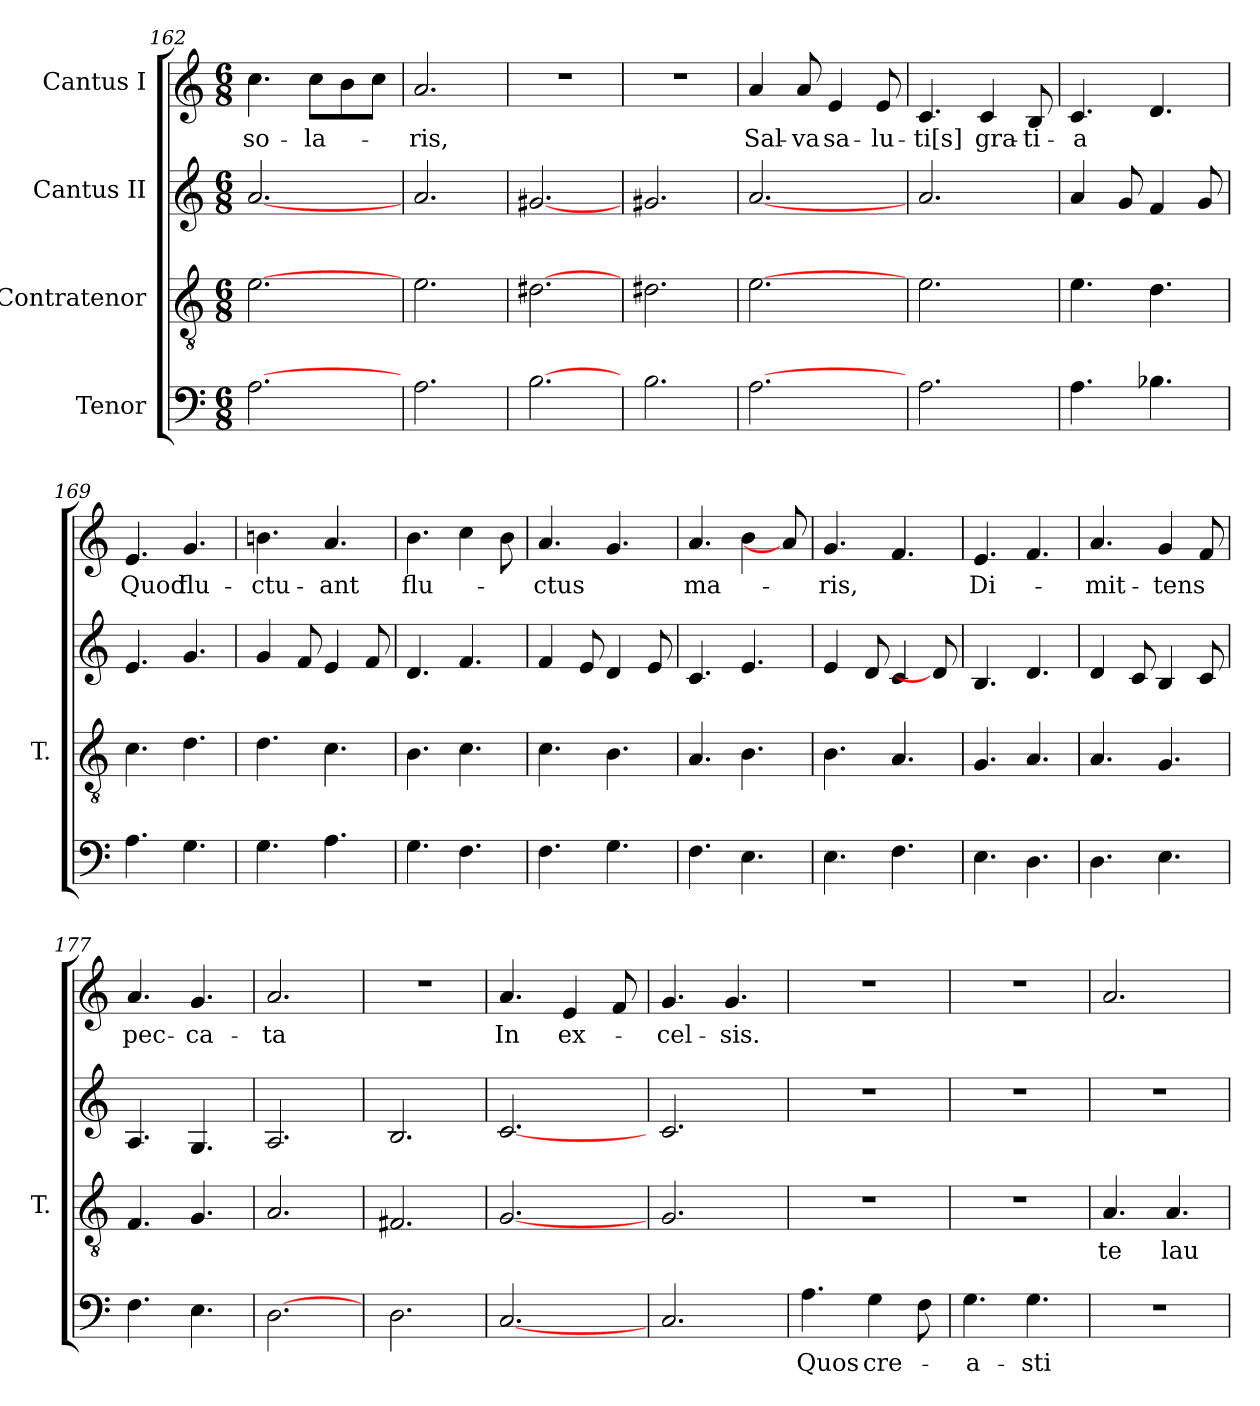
**kern	**text	**kern	**text	**kern	**kern	**text
*part4	*part4	*part3	*part3	*part2	*part1	*part1
*staff4	*staff4	*staff3	*staff3	*staff2	*staff1	*staff1
*I"Tenor	*	*I"Contratenor	*	*I"Cantus II	*I"Cantus I	*
*	*	*I'T.	*	*	*	*
*clefF4	*	*clefGv2	*	*clefG2	*clefG2	*
*	*	*ITrd7c12	*	*	*	*
*k[]	*	*k[]	*	*k[]	*k[]	*
*C:	*	*C:	*	*C:	*C:	*
*M6/8	*	*M6/8	*	*M6/8	*M6/8	*
=162	=162	=162	=162	=162	=162	=162
!	!	!	!	!	!	!LO:LY:b:color=#000000
[2.Ai\	.	[2.Ei\	.	[2.ai/	4.cci\	so-
!	!	!	!	!	!	!LO:LY:b:color=#000000
.	.	.	.	.	8cci\L	-la-
.	.	.	.	.	8bi\	.
.	.	.	.	.	8cci\J	.
=163	=163	=163	=163	=163	=163	=163
!	!	!	!	!	!	!LO:LY:b:color=#000000
2.Ai\	.	2.Ei\	.	2.ai/	2.ai/	-ris,
=164	=164	=164	=164	=164	=164	=164
!	!	!	!	!	!LO:N:vis=1	!
[2.Bi\	.	[2.D#Xi\	.	[2.g#Xi/	2.r	.
=165	=165	=165	=165	=165	=165	=165
!	!	!	!	!	!LO:N:vis=1	!
2.Bi\	.	2.D#i\	.	2.g#i/	2.r	.
=166	=166	=166	=166	=166	=166	=166
!	!	!	!	!	!	!LO:LY:b:color=#000000
[2.Ai\	.	[2.Ei\	.	[2.ai/	4ai/	Sal-
!	!	!	!	!	!	!LO:LY:b:color=#000000
.	.	.	.	.	8ai/L	-va
!	!	!	!	!	!	!LO:LY:b:color=#000000
.	.	.	.	.	4ei/	sa-
!	!	!	!	!	!	!LO:LY:b:color=#000000
.	.	.	.	.	8ei/L	-lu-
!!LO:PB:g=z
=167	=167	=167	=167	=167	=167	=167
!	!	!	!	!	!	!LO:LY:b:color=#000000
2.Ai\	.	2.Ei\	.	2.ai/	4.ci/	-ti[s]
!	!	!	!	!	!	!LO:LY:b:color=#000000
.	.	.	.	.	4ci/	gra-
!	!	!	!	!	!	!LO:LY:b:color=#000000
.	.	.	.	.	8Bi/L	-ti-
=168	=168	=168	=168	=168	=168	=168
!	!	!	!	!	!	!LO:LY:b:color=#000000
4.Ai\	.	4.Ei\	.	4ai/	4.ci/	-a
.	.	.	.	8gi/L	.	.
4.B-Xi\	.	4.Di\	.	4fi/	4.di/	.
.	.	.	.	8gi/L	.	.
=169	=169	=169	=169	=169	=169	=169
!	!	!	!	!	!	!LO:LY:b:color=#000000
4.Ai\	.	4.Ci\	.	4.ei/	4.ei/	Quod
!	!	!	!	!	!	!LO:LY:b:color=#000000
4.Gi\	.	4.Di\	.	4.gi/	4.gi/	flu-
=170	=170	=170	=170	=170	=170	=170
!	!	!	!	!	!	!LO:LY:b:color=#000000
4.Gi\	.	4.Di\	.	4gi/	4.bni\	-ctu-
.	.	.	.	8fi/L	.	.
!	!	!	!	!	!	!LO:LY:b:color=#000000
4.Ai\	.	4.Ci\	.	4ei/	4.ai/	-ant
.	.	.	.	8fi/L	.	.
=171	=171	=171	=171	=171	=171	=171
!	!	!	!	!	!	!LO:LY:b:color=#000000
4.Gi\	.	4.BBi\	.	4.di/	4.bi\	flu-
4.Fi\	.	4.Ci\	.	4.fi/	4cci\	.
.	.	.	.	.	8bi\L	.
=172	=172	=172	=172	=172	=172	=172
!	!	!	!	!	!	!LO:LY:b:color=#000000
4.Fi\	.	4.Ci\	.	4fi/	4.ai/	-ctus
.	.	.	.	8ei/L	.	.
4.Gi\	.	4.BBi\	.	4di/	4.gi/	.
.	.	.	.	8ei/L	.	.
=173	=173	=173	=173	=173	=173	=173
!	!	!	!	!	!	!LO:LY:b:color=#000000
4.Fi\	.	4.AAi/	.	4.ci/	4.ai/	ma-
4.Ei\	.	4.BBi\	.	4.ei/	4bi\	.
.	.	.	.	.	8ai/L]	.
!!LO:LB:g=z
=174	=174	=174	=174	=174	=174	=174
!	!	!	!	!	!	!LO:LY:b:color=#000000
4.Ei\	.	4.BBi\	.	4ei/	4.gi/	-ris,
.	.	.	.	8di/L	.	.
4.Fi\	.	4.AAi/	.	4ci/	4.fi/	.
.	.	.	.	8di/L]	.	.
=175	=175	=175	=175	=175	=175	=175
!	!	!	!	!	!	!LO:LY:b:color=#000000
4.Ei\	.	4.GGi/	.	4.Bi/	4.ei/	Di-
4.Di\	.	4.AAi/	.	4.di/	4.fi/	.
=176	=176	=176	=176	=176	=176	=176
!	!	!	!	!	!	!LO:LY:b:color=#000000
4.Di\	.	4.AAi/	.	4di/	4.ai/	-mit-
.	.	.	.	8ci/L	.	.
!	!	!	!	!	!	!LO:LY:b:color=#000000
4.Ei\	.	4.GGi/	.	4Bi/	4gi/	-tens
.	.	.	.	8ci/L	8fi/L	.
=177	=177	=177	=177	=177	=177	=177
!	!	!	!	!	!	!LO:LY:b:color=#000000
4.Fi\	.	4.FFi/	.	4.Ai/	4.ai/	pec-
!	!	!	!	!	!	!LO:LY:b:color=#000000
4.Ei\	.	4.GGi/	.	4.Gi/	4.gi/	-ca-
=178	=178	=178	=178	=178	=178	=178
!	!	!	!	!	!	!LO:LY:b:color=#000000
[2.Di\	.	2.AAi/	.	2.Ai/	2.ai/	-ta
=179	=179	=179	=179	=179	=179	=179
!	!	!	!	!	!LO:N:vis=1	!
2.Di\	.	2.FF#Xi/	.	2.Bi/	2.r	.
=180	=180	=180	=180	=180	=180	=180
!	!	!	!	!	!	!LO:LY:b:color=#000000
[2.Ci/	.	[2.GGi/	.	[2.ci/	4.ai/	In
!	!	!	!	!	!	!LO:LY:b:color=#000000
.	.	.	.	.	4ei/	ex-
.	.	.	.	.	8fi/L	.
=181	=181	=181	=181	=181	=181	=181
!	!	!	!	!	!	!LO:LY:b:color=#000000
2.Ci/	.	2.GGi/	.	2.ci/	4.gi/	-cel-
!	!	!	!	!	!	!LO:LY:b:color=#000000
.	.	.	.	.	4.gi/	-sis.
!!LO:PB:g=z
=182	=182	=182	=182	=182	=182	=182
!	!LO:LY:b:color=#000000	!LO:N:vis=1	!	!LO:N:vis=1	!LO:N:vis=1	!
4.Ai\	Quos	2.r	.	2.r	2.r	.
!	!LO:LY:b:color=#000000	!	!	!	!	!
4Gi\	cre-	.	.	.	.	.
8Fi\L	.	.	.	.	.	.
=183	=183	=183	=183	=183	=183	=183
!	!LO:LY:b:color=#000000	!LO:N:vis=1	!	!LO:N:vis=1	!LO:N:vis=1	!
4.Gi\	-a-	2.r	.	2.r	2.r	.
!	!LO:LY:b:color=#000000	!	!	!	!	!
4.Gi\	-sti	.	.	.	.	.
=184	=184	=184	=184	=184	=184	=184
!LO:N:vis=1	!	!	!LO:LY:b:color=#000000	!LO:N:vis=1	!	!
2.r	.	4.AAi/	te	2.r	2.ai/	.
!	!	!	!LO:LY:b:color=#000000	!	!	!
.	.	4.AAi/	lau-	.	.	.
=	=	=	=	=	=	=
*-	*-	*-	*-	*-	*-	*-
